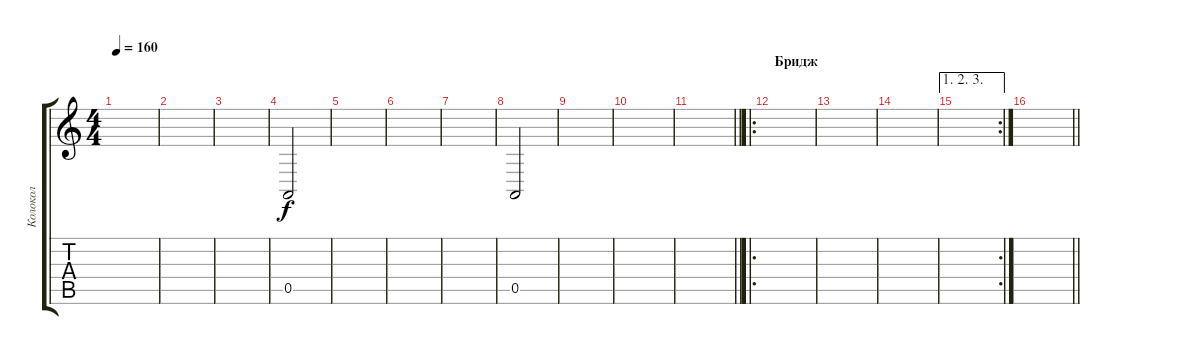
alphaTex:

\track ("Колокол" "Колокол") {instrument stringensemble1}
\staff {score tabs}
\tuning (E4 B3 G3 D3 A2 E2) {hide}
\ts (4 4)
\tempo 160
\clef g2
\ks c
|
|
|
0.5.2 |
|
|
|
0.5.2 |
|
|
\barLineRight lightlight
|
\ro
\section ("" "Бридж")
|
|
|
\ae (1 2 3)
\rc 2
|
\barLineRight lightlight
